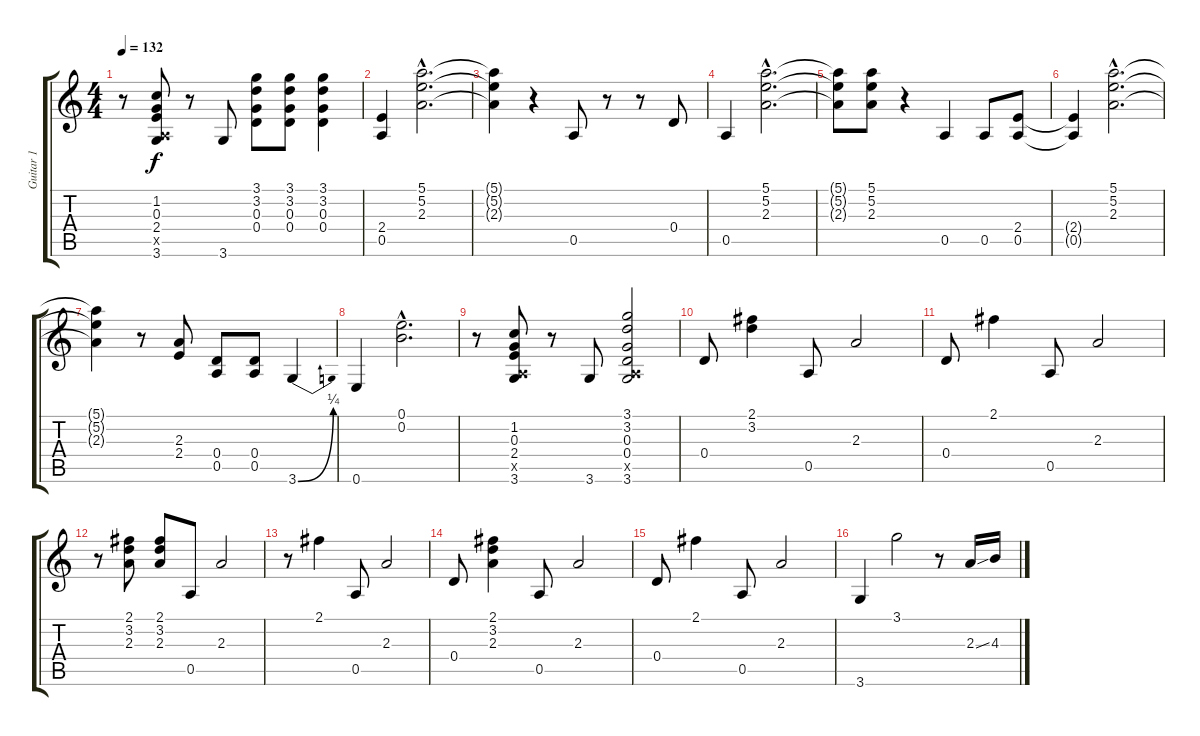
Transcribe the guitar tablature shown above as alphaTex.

\track ("Guitar 1" "Guitar 1") {instrument distortionguitar}
\staff {score tabs}
\tuning (E4 B3 G3 D3 A2 E2) {hide}
\ts (4 4)
\tempo 132
\clef g2
\ks c
r.8{dy f} (1.2 0.3 2.4 0.5{x} 3.6).8 r.8 3.6.8 (3.1 3.2 0.3 0.4).8 (3.1 3.2 0.3 0.4).8 (3.1 3.2 0.3 0.4).4 |
(2.4 0.5).4 (5.1{hac} 5.2{hac} 2.3{hac}).2{d} |
(5.1{t} 5.2{t} 2.3{t}).4 r.4 0.5.8 r.8 r.8 0.4.8 |
0.5.4 (5.1{hac} 5.2{hac} 2.3{hac}).2{d} |
(5.1{t} 5.2{t} 2.3{t}).8 (5.1 5.2 2.3).8 r.4 0.5.4 0.5.8 (2.4 0.5).8 |
(2.4{t} 0.5{t}).4 (5.1{hac} 5.2{hac} 2.3{hac}).2{d} |
(5.1{t} 5.2{t} 2.3{t}).4 r.8 (2.3 2.4).8 (0.4 0.5).8 (0.4 0.5).8 3.6{be (bend 0 0 60 1)}.4 |
0.6.4 (0.1{hac} 0.2{hac}).2{d} |
r.8 (1.2 0.3 2.4 0.5{x} 3.6).8 r.8 3.6.8 (3.1 3.2 0.3 0.4 0.5{x} 3.6).2 |
0.4.8 (2.1 3.2).4 0.5.8 2.3.2 |
0.4.8 2.1.4 0.5.8 2.3.2 |
r.8 (2.1 3.2 2.3).8 (2.1 3.2 2.3).8 0.5.8 2.3.2 |
r.8 2.1.4 0.5.8 2.3.2 |
0.4.8 (2.1 3.2 2.3).4 0.5.8 2.3.2 |
0.4.8 2.1.4 0.5.8 2.3.2 |
3.6.4 3.1.2 r.8 2.3{ss}.16 4.3.16
